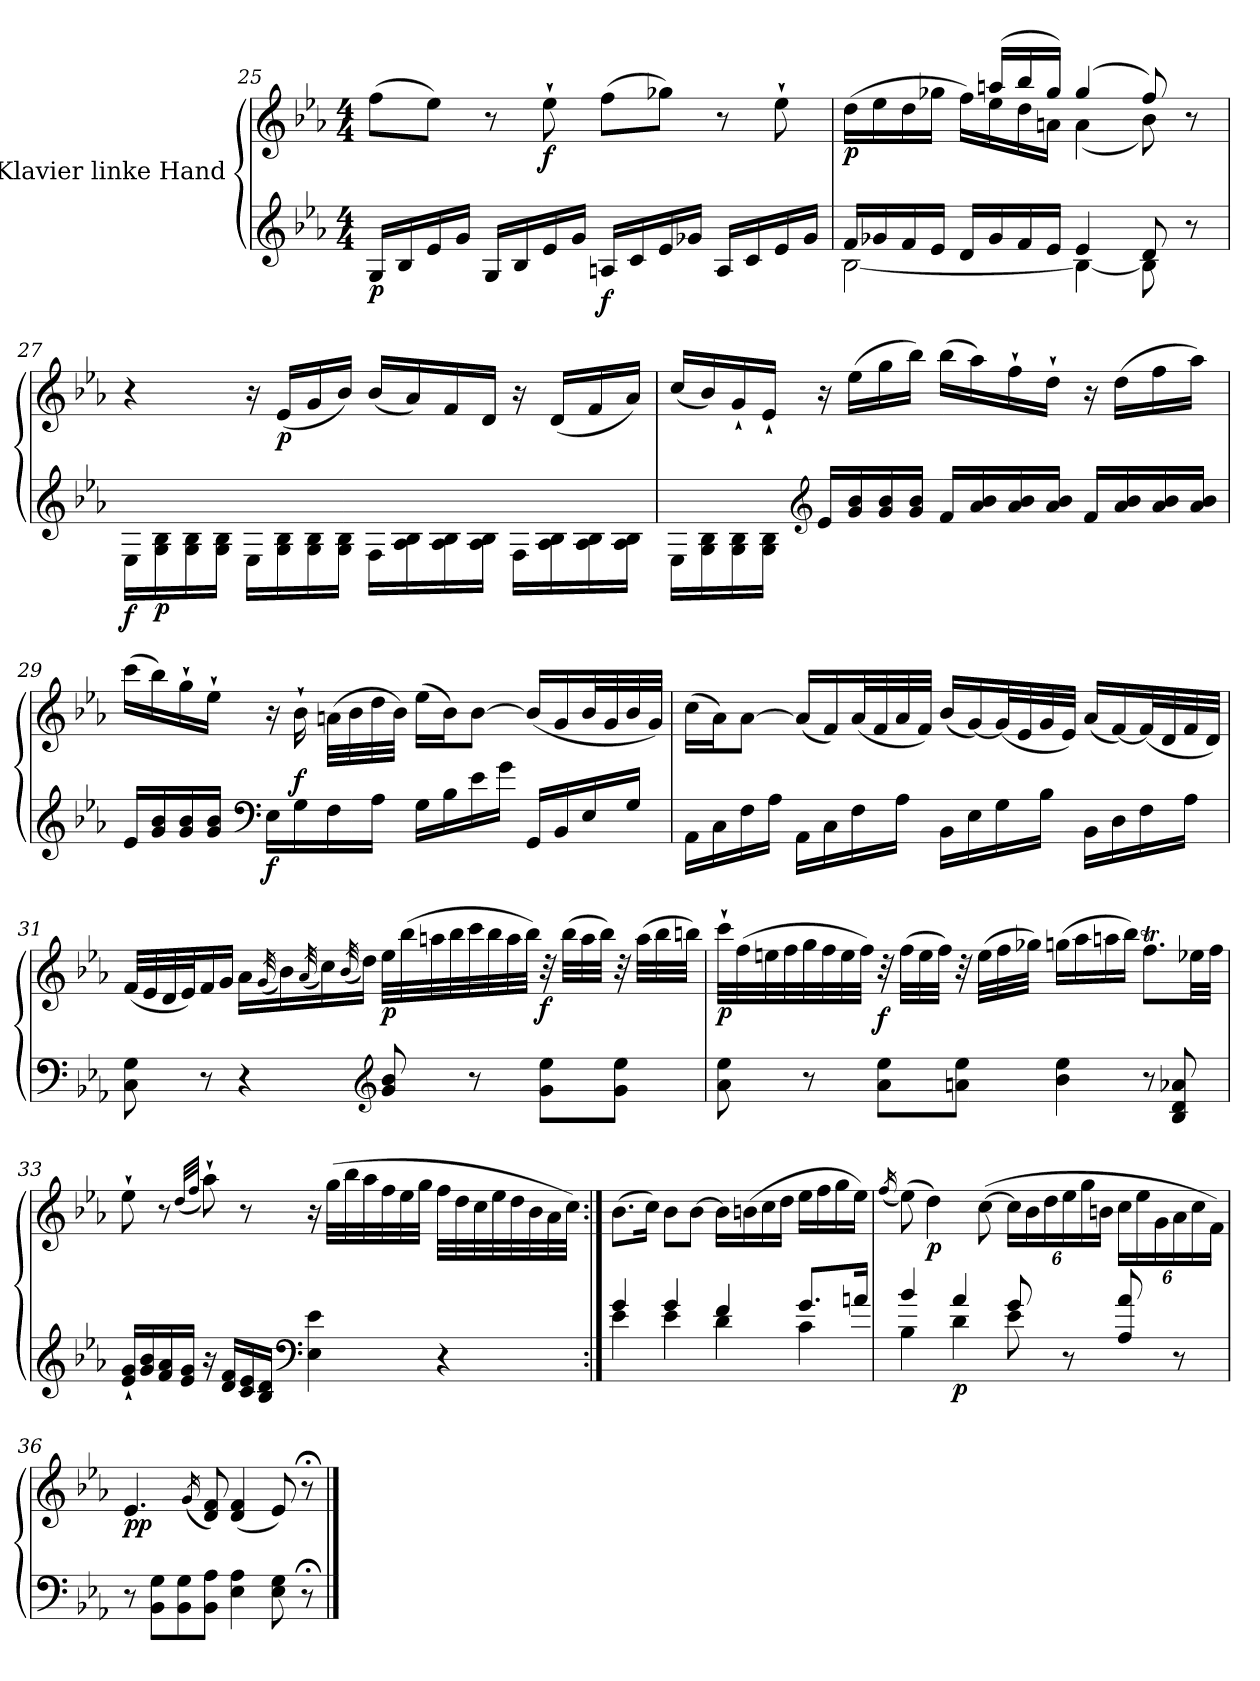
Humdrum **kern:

**kern	**kern	**dynam
*part1	*part1	*part1
*staff2	*staff1	*staff1/2
*I"Klavier linke Hand	*	*
*clefG2	*clefG2	*
*k[b-e-a-]	*k[b-e-a-]	*
*M4/4	*M4/4	*
=25	=25	=25
*^	*	*
!	!	!	!LO:DY:b=2
1ryy	16G/LL	(>8ff\L	p
.	16B-/	.	.
.	16e-/	8ee-\J)	.
.	16g/JJ	.	.
.	16G/LL	8r	.
.	16B-/	.	.
!	!	!	!LO:DY:b
.	16e-/	8ee-`\	f
.	16g/JJ	.	.
!	!	!	!LO:DY:b=2
.	16An/LL	(>8ff\L	f
.	16c/	.	.
.	16e-/	8gg-X\J)	.
.	16g-X/JJ	.	.
.	16A/LL	8r	.
.	16c/	.	.
.	16e-/	8ee-`\	.
.	16g-/JJ	.	.
=26	=26	=26	=26
*	*	*^	*
!	!	!	!	!LO:DY:b
16f/LL	[2B-\	4ryy	(>16dd\LL	p
16g-X/	.	.	16ee-\	.
16f/	.	.	16dd\	.
16e-/JJ	.	.	16gg-X\JJ	.
16d/LL	.	16ryy	16ff\LL)	.
16g-/	.	(>16aan/LL	16ee-\	.
16f/	.	16bb-/	16dd\	.
16e-/JJ	.	16gg-/JJ)	16an\JJ	.
4e-/	4B-\_	(>4gg-/	(<4a\	.
8d/	8B-\]	8ff/)	8b-\)	.
8r	8ryy	8r	8ryy	.
=27	=27	=27	=27	=27
!	!	!	!	!LO:DY:b=2
*v	*v	*	*	*
*	*v	*v	*
16E-\LL	4r	f
!	!	!LO:DY:b=2
16G\ 16B-\	.	p
16G\ 16B-\	.	.
16G\ 16B-\JJ	.	.
16E-\LL	16r	.
!	!	!LO:DY:b
16G\ 16B-\	(<16e-/LL	p
16G\ 16B-\	16g/	.
16G\ 16B-\JJ	16b-/JJ)	.
16F\LL	(<16b-/LL	.
16A-\ 16B-\	16a-/)	.
16A-\ 16B-\	16f/	.
16A-\ 16B-\JJ	16d/JJ	.
16F\LL	16r	.
16A-\ 16B-\	(<16d/LL	.
16A-\ 16B-\	16f/	.
16A-\ 16B-\JJ	16a-/JJ)	.
=28	=28	=28
16E-\LL	(<16cc/LL	.
16G\ 16B-\	16b-/)	.
16G\ 16B-\	16g`/	.
16G\ 16B-\JJ	16e-`/JJ	.
*clefG2	*	*
16e-/LL	16r	.
16g/ 16b-/	(>16ee-\LL	.
16g/ 16b-/	16gg\	.
16g/ 16b-/JJ	16bb-\JJ)	.
16f/LL	(>16bb-\LL	.
16a-/ 16b-/	16aa-\)	.
16a-/ 16b-/	16ff`\	.
16a-/ 16b-/JJ	16dd`\JJ	.
16f/LL	16r	.
16a-/ 16b-/	(>16dd\LL	.
16a-/ 16b-/	16ff\	.
16a-/ 16b-/JJ	16aa-\JJ)	.
=29	=29	=29
16e-/LL	(>16ccc\LL	.
16g/ 16b-/	16bb-\)	.
16g/ 16b-/	16gg`\	.
16g/ 16b-/JJ	16ee-`\JJ	.
*clefF4	*	*
!	!	!LO:DY:b=2
16E-\LL	16r	f
!	!	!LO:DY:a=2
16G\	16b-`\	f
16F\	(>32an\LLL	.
.	32b-\	.
16A-\JJ	32dd\	.
.	32b-\JJJ)	.
16G\LL	(>16ee-\LL	.
16B-\	16b-\J)	.
16e-\	[8b-\J	.
16g\JJ	.	.
16GG/LL	(<16b-/LL]	.
16BB-/	16g/	.
16E-/	32b-/L	.
.	32g/	.
16G/JJ	32b-/	.
.	32g/JJJ)	.
=30	=30	=30
16AA-\LL	(>16cc\LL	.
16C\	16a-\J)	.
16F\	[8a-\J	.
16A-\JJ	.	.
16AA-\LL	(<16a-/LL]	.
16C\	16f/)	.
16F\	(<32a-/L	.
.	32f/	.
16A-\JJ	32a-/	.
.	32f/JJJ)	.
16BB-\LL	(<16b-/LL	.
16E-\	[16g/)	.
16G\	(<32g/L]	.
.	32e-/	.
16B-\JJ	32g/	.
.	32e-/JJJ)	.
16BB-\LL	(<16a-/LL	.
16D\	[16f/)	.
16F\	(<32f/L]	.
.	32d/	.
16A-\JJ	32f/	.
.	32d/JJJ)	.
=31	=31	=31
8C\ 8G\	(<32f/LLL	.
.	32e-/	.
.	32d/	.
.	32e-/J)	.
8r	16f/	.
.	16g/JJ	.
4r	16a-\LL	.
.	(<32qg/	.
.	16b-\)	.
.	(<32qa-/	.
.	16cc\)	.
.	(<32qb-/	.
.	16dd\JJ)	.
*clefG2	*	*
!	!	!LO:DY:b
8g/ 8b-/	32ee-\LLL	p
.	(>32bb-\	.
.	32aan\	.
.	32bb-\	.
8r	32ccc\	.
.	32bb-\	.
.	32aa\	.
.	32bb-\JJJ)	.
!	!	!LO:DY:b
8g\ 8ee-\L	32r	f
.	(>32bb-\LLL	.
.	32aa\	.
.	32bb-\JJJ)	.
8g\ 8ee-\J	32r	.
.	(>32aa\LLL	.
.	32bb-\	.
.	32bbn\JJJ)	.
=32	=32	=32
!	!	!LO:DY:b
8a-\ 8ee-\	32ccc`\LLL	p
.	(>32ff\	.
.	32een\	.
.	32ff\	.
8r	32gg\	.
.	32ff\	.
.	32ee\	.
.	32ff\JJJ)	.
!	!	!LO:DY:b
8a-\ 8ee-\L	32r	f
.	(>32ff\LLL	.
.	32ee\	.
.	32ff\JJJ)	.
8an\ 8ee-\J	32r	.
.	(>32ee\LLL	.
.	32ff\	.
.	32gg-X\JJJ)	.
4b-\ 4ee-\	(>16ggn\LL	.
.	16aa-\	.
.	16aan\	.
.	16bb-\JJ)	.
8r	8.ffT\L	.
8B-/ 8d/ 8a-X/	.	.
.	32ee-X\LL	.
.	32ff\JJJ	.
=33	=33	=33
16e-/` 16g/`LL	8ee-`\	.
16g/ 16b-/	.	.
16f/ 16a-/	8r	.
16e-/ 16g/JJ	.	.
.	(<32qdd/LLL	.
.	32qff/JJJ	.
16r	8aa-`\)	.
16d/ 16f/LL	.	.
16c/ 16e-/	8r	.
16B-/ 16d/JJ	.	.
*clefF4	*	*
4E-\ 4e-\	16r	.
.	(>32gg\LLL	.
.	32bb-\	.
.	32aa-\	.
.	32ff\	.
.	32ee-\	.
.	32gg\JJJ	.
4r	32ff\LLL	.
.	32dd\	.
.	32cc\	.
.	32ee-\	.
.	32dd\	.
.	32b-\	.
.	32a-\	.
.	32cc\JJJ)	.
=34:|!	=34:|!	=34:|!
*^	*	*
4g/	4e-\	(>8.b-\L	.
.	.	16cc\Jk)	.
4g/	4e-\	8b-\L	.
.	.	[8b-\J	.
4f/	4d\	16b-\LL]	.
.	.	(>16bn\	.
.	.	16cc\	.
.	.	16dd\JJ	.
8.g/L	4c\	16ee-\LL	.
.	.	16ff\	.
.	.	16gg\	.
16an/Jk	.	16ee-\JJ)	.
=35	=35	=35	=35
.	.	(<16qff/	.
4b-/	4B-\	(>8ee-\)	.
!	!	!	!LO:DY:b
.	.	4dd\)	p
!	!	!	!LO:DY:b=2
4a-/	4d\	.	p
.	.	(>[8cc\	.
*	*	*Xbrackettup	*
8g/	8e-\	24cc\LL]	.
.	.	24b-\	.
.	.	24dd\	.
8r	4.ryy	24ee-\	.
.	.	24gg\	.
.	.	24bn\JJ	.
8A-/ 8a-/	.	24cc\LL	.
.	.	24ee-\	.
.	.	24g\	.
8r	.	24a-\	.
.	.	24cc\	.
.	.	24f\JJ)	.
*v	*v	*	*
=36	=36	=36
!	!	!LO:DY:b
8r	4.e-/	pp
8BB-\ 8G\L	.	.
8BB-\ 8G\	.	.
.	(>16qg/	.
8BB-\ 8A-\J	8d/ 8f/)	.
4E-\ 4A-\	(>4d/ 4f/	.
8E-\ 8G\	8e-/)	.
8r;	8r;<	.
==	==	==
*-	*-	*-
